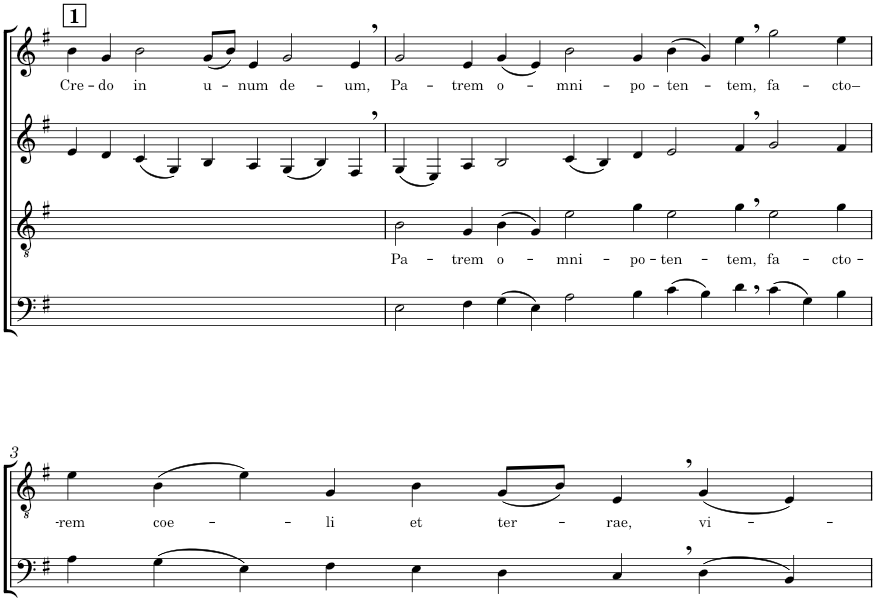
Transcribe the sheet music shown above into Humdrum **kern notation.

**kern	**kern	**text	**kern	**kern	**text
*part4	*part3	*part3	*part2	*part1	*part1
*staff4	*staff3	*staff3	*staff2	*staff1	*staff1
*I"Bass	*I"Tenor	*	*I"Alto	*I"Soprano	*
*clefF4	*clefGv2	*	*clefG2	*clefG2	*
*k[f#]	*k[f#]	*	*k[f#]	*k[f#]	*
*M9/4	*M9/4	*	*M9/4	*M9/4	*
!!LO:REH:place=s1:a:B:cj:fs=14:t=1
=1	=1	=1	=1	=1	=1
!	!	!	!	!	!LO:LY:b
0ryy	0ryy	.	4e/	4b\	Cre-
!	!	!	!	!	!LO:LY:b
.	.	.	4d/	4g/	do
!	!	!	!	!	!LO:LY:b
.	.	.	(4c/	2b\	in
.	.	.	4G/)	.	.
!	!	!	!	!	!LO:LY:b
.	.	.	4B/	(8g/L	u-
.	.	.	.	8b/J)	.
!	!	!	!	!	!LO:LY:b
.	.	.	4A/	4e/	num
!	!	!	!	!	!LO:LY:b
.	.	.	(4G/	2g/	de-
.	.	.	4B/)	.	.
!	!	!	!	!	!LO:LY:b
4ryy	4ryy	.	4F#,/	4e,/	um,
=2	=2	=2	=2	=2	=2
*M14/4	*M14/4	*	*M14/4	*M14/4	*
!	!	!LO:LY:b	!	!	!LO:LY:b
2E\	2B\	Pa-	(4G/	2g/	Pa-
.	.	.	4E/)	.	.
!	!	!LO:LY:b	!	!	!LO:LY:b
4F#\	4G/	trem	4A/	4e/	trem
!	!	!LO:LY:b	!	!	!LO:LY:b
(4G\	(4B\	o-	2B/	(4g/	o-
4E\)	4G/)	.	.	4e/)	.
!	!	!LO:LY:b	!	!	!LO:LY:b
2A\	2e\	mni-	(4c/	2b\	mni-
.	.	.	4B/)	.	.
!	!	!LO:LY:b	!	!	!LO:LY:b
4B\	4g\	po-	4d/	4g/	po-
!	!	!LO:LY:b	!	!	!LO:LY:b
(4c\	2e\	ten-	2e/	(4b\	ten-
4B\)	.	.	.	4g/)	.
!	!	!LO:LY:b	!	!	!LO:LY:b
4d,\	4g,\	tem,	4f#,/	4ee,\	tem,
!	!	!LO:LY:b	!	!	!LO:LY:b
(4c\	2e\	fa-	2g/	2gg\	fa-
4G\)	.	.	.	.	.
!	!	!LO:LY:b	!	!	!LO:LY:b
4B\	4g\	cto-	4f#/	4ee\	cto–
!!LO:LB:g=z
=3	=3	=3	=3	=3	=3
*M9/4	*M9/4	*	*M9/4	*M9/4	*
!	!	!LO:LY:b	!	!	!
4A\	4e\	rem	0ryy	0ryy	.
!	!	!LO:LY:b	!	!	!
(4G\	(4B\	coe-	.	.	.
4E\)	4e\)	.	.	.	.
!	!	!LO:LY:b	!	!	!
4F#\	4G/	li	.	.	.
!	!	!LO:LY:b	!	!	!
4E\	4B\	et	.	.	.
!	!	!LO:LY:b	!	!	!
4D\	(8G/L	ter-	.	.	.
.	8B/J)	.	.	.	.
!	!	!LO:LY:b	!	!	!
4C,/	4E,/	rae,	.	.	.
!	!	!LO:LY:b	!	!	!
(4D\	(4G/	vi-	.	.	.
4BB/)	4E/)	.	4ryy	4ryy	.
=	=	=	=	=	=
*-	*-	*-	*-	*-	*-
